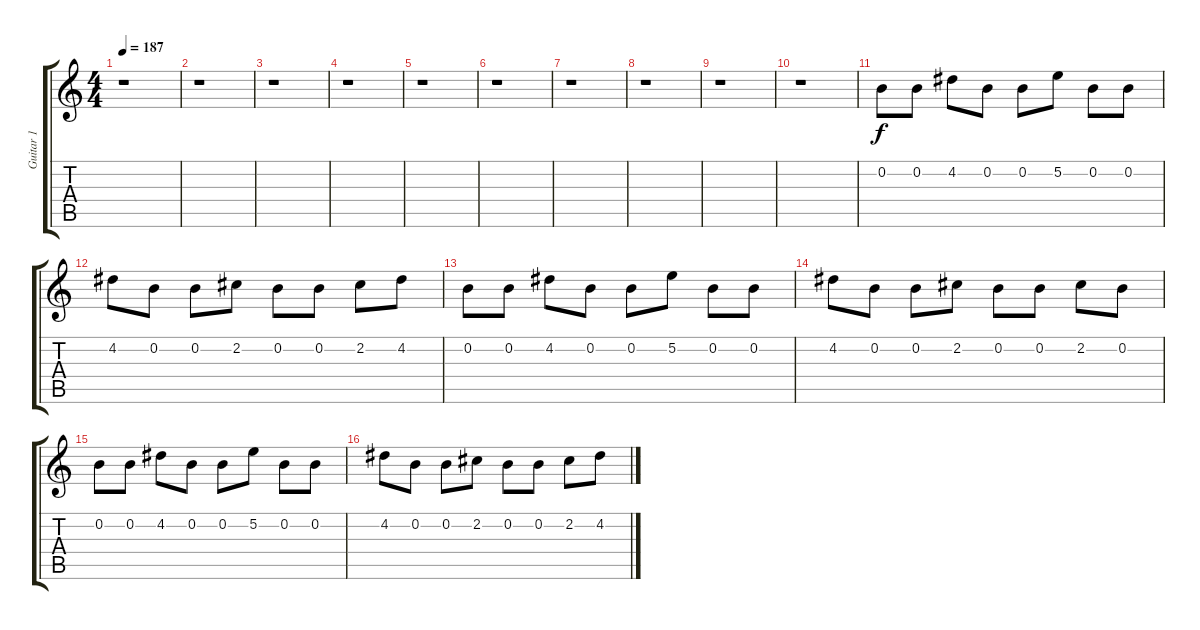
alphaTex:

\track ("Guitar 1" "Guitar 1") {instrument electricguitarclean}
\staff {score tabs}
\tuning (E4 B3 G3 D3 A2 E2) {hide}
\ts (4 4)
\tempo 187
\clef g2
\ks c
r.1{dy f} |
r.1 |
r.1 |
r.1 |
r.1 |
r.1 |
r.1 |
r.1 |
r.1 |
r.1 |
0.2.8 0.2.8 4.2.8 0.2.8 0.2.8 5.2.8 0.2.8 0.2.8 |
4.2.8 0.2.8 0.2.8 2.2.8 0.2.8 0.2.8 2.2.8 4.2.8 |
0.2.8 0.2.8 4.2.8 0.2.8 0.2.8 5.2.8 0.2.8 0.2.8 |
4.2.8 0.2.8 0.2.8 2.2.8 0.2.8 0.2.8 2.2.8 0.2.8 |
0.2.8 0.2.8 4.2.8 0.2.8 0.2.8 5.2.8 0.2.8 0.2.8 |
4.2.8 0.2.8 0.2.8 2.2.8 0.2.8 0.2.8 2.2.8 4.2.8
